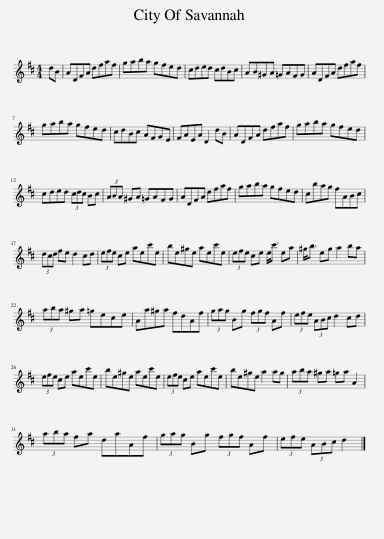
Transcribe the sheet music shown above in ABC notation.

X:1
L:1/8
M:4/4
I:linebreak $
K:D
V:1 treble
V:1
 dB | ADFA dfaf | gaba gfed | cded cdBc | AB^GA =GAFG | %5
 ADFA dfaf |$ gaba gfed | cdBc AFGE | FAEA D2 dB | ADFA dfaf | %10
 gaba gfed |$ cded (3cdc Bc | (3ABA ^GA =GAFG | ADFA dfaf | gaba gfed | %15
 cbag fABc |$ (3dcd fe d2 cd | (3efe ce aec'e | be^ge aec'e | (3efe ce e<c' ea | %20
 ^g<b eg a2 ba |$ (3aba ^ga =gece | Aa^ga fdAf | (3gag Bg (3fgf Af | (3efe (3ABc d2 cd |$ %25
 (3efe ce aec'e | be^ge aec'e | (3efe ce aec'e | be^ge a2 ag | (3aba ^ga =ga A2 |$ %30
 (3aba fa daAf | (3gag Bg (3fgf Af | (3efe (3ABc d2 |] %33
